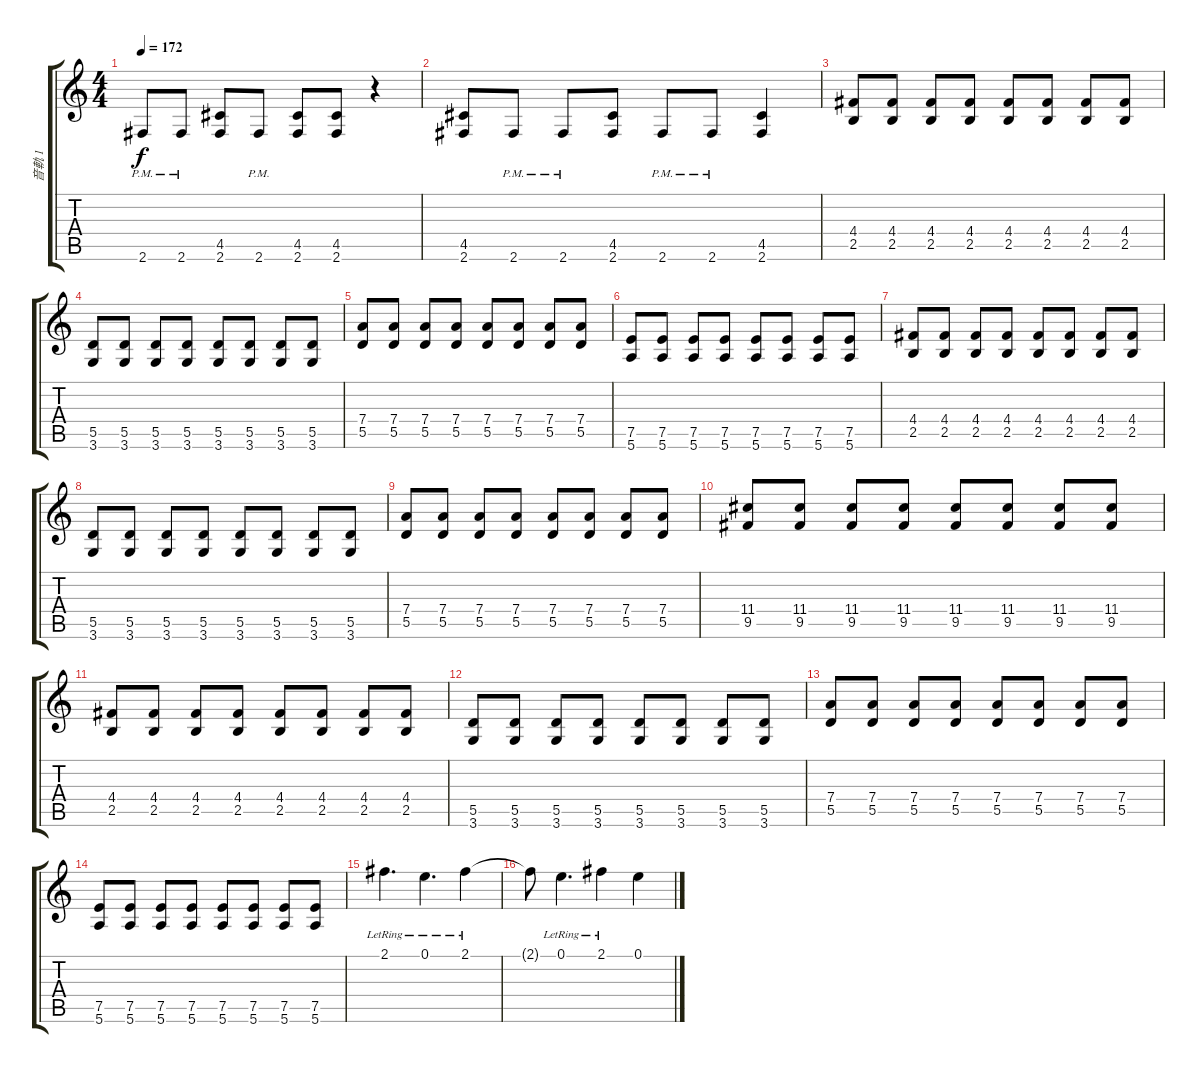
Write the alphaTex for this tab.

\track ("音軌 1" "音軌 1") {instrument overdrivenguitar}
\staff {score tabs}
\tuning (E4 B3 G3 D3 A2 E2) {hide}
\ts (4 4)
\tempo 172
\clef g2
\ks c
2.6{pm}.8{dy f} 2.6{pm}.8 (4.5 2.6).8 2.6{pm}.8 (4.5 2.6).8 (4.5 2.6).8 r.4 |
(4.5 2.6).8 2.6{pm}.8 2.6{pm}.8 (4.5 2.6).8 2.6{pm}.8 2.6{pm}.8 (4.5 2.6).4 |
(4.4 2.5).8 (4.4 2.5).8 (4.4 2.5).8 (4.4 2.5).8 (4.4 2.5).8 (4.4 2.5).8 (4.4 2.5).8 (4.4 2.5).8 |
(5.5 3.6).8 (5.5 3.6).8 (5.5 3.6).8 (5.5 3.6).8 (5.5 3.6).8 (5.5 3.6).8 (5.5 3.6).8 (5.5 3.6).8 |
(7.4 5.5).8 (7.4 5.5).8 (7.4 5.5).8 (7.4 5.5).8 (7.4 5.5).8 (7.4 5.5).8 (7.4 5.5).8 (7.4 5.5).8 |
(7.5 5.6).8 (7.5 5.6).8 (7.5 5.6).8 (7.5 5.6).8 (7.5 5.6).8 (7.5 5.6).8 (7.5 5.6).8 (7.5 5.6).8 |
(4.4 2.5).8 (4.4 2.5).8 (4.4 2.5).8 (4.4 2.5).8 (4.4 2.5).8 (4.4 2.5).8 (4.4 2.5).8 (4.4 2.5).8 |
(5.5 3.6).8 (5.5 3.6).8 (5.5 3.6).8 (5.5 3.6).8 (5.5 3.6).8 (5.5 3.6).8 (5.5 3.6).8 (5.5 3.6).8 |
(7.4 5.5).8 (7.4 5.5).8 (7.4 5.5).8 (7.4 5.5).8 (7.4 5.5).8 (7.4 5.5).8 (7.4 5.5).8 (7.4 5.5).8 |
(11.4 9.5).8 (11.4 9.5).8 (11.4 9.5).8 (11.4 9.5).8 (11.4 9.5).8 (11.4 9.5).8 (11.4 9.5).8 (11.4 9.5).8 |
(4.4 2.5).8 (4.4 2.5).8 (4.4 2.5).8 (4.4 2.5).8 (4.4 2.5).8 (4.4 2.5).8 (4.4 2.5).8 (4.4 2.5).8 |
(5.5 3.6).8 (5.5 3.6).8 (5.5 3.6).8 (5.5 3.6).8 (5.5 3.6).8 (5.5 3.6).8 (5.5 3.6).8 (5.5 3.6).8 |
(7.4 5.5).8 (7.4 5.5).8 (7.4 5.5).8 (7.4 5.5).8 (7.4 5.5).8 (7.4 5.5).8 (7.4 5.5).8 (7.4 5.5).8 |
(7.5 5.6).8 (7.5 5.6).8 (7.5 5.6).8 (7.5 5.6).8 (7.5 5.6).8 (7.5 5.6).8 (7.5 5.6).8 (7.5 5.6).8 |
2.1{lr}.4{d} 0.1{lr}.4{d} 2.1{lr}.4 |
2.1{t}.8 0.1{lr}.4{d} 2.1{lr}.4 0.1.4
